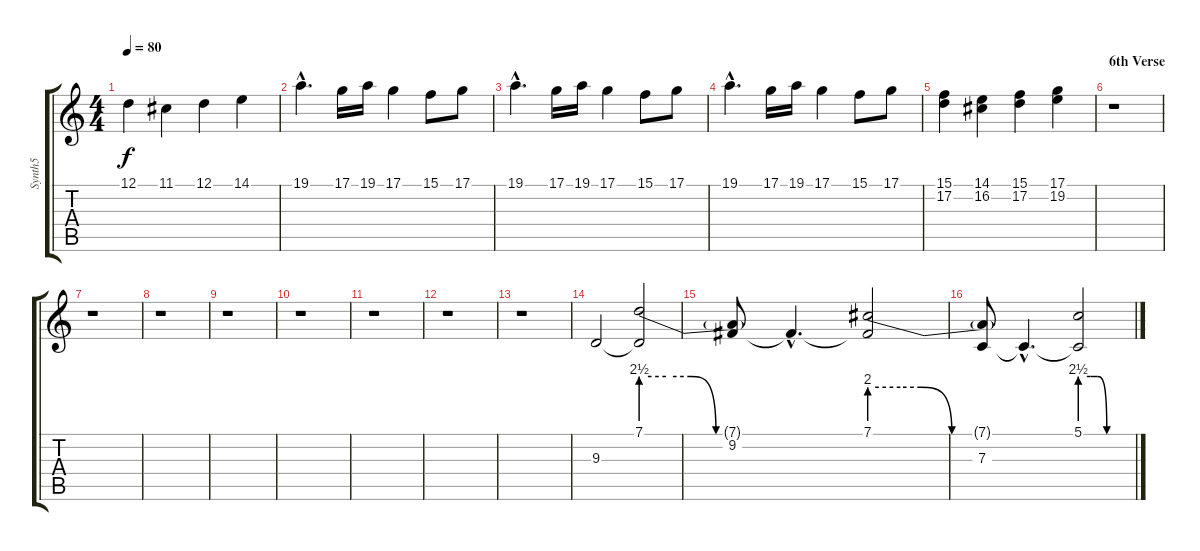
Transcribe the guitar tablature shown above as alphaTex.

\track ("Synth5" "Synth5") {instrument choiraahs}
\staff {score tabs}
\tuning (D4 A3 F3 C3 G2 D2) {hide}
\ts (4 4)
\tempo 80
\clef g2
\ks c
12.1.4{dy f} 11.1.4 12.1.4 14.1.4 |
19.1{hac}.4{d} 17.1.16 19.1.16 17.1.4 15.1.8 17.1.8 |
19.1{hac}.4{d} 17.1.16 19.1.16 17.1.4 15.1.8 17.1.8 |
19.1{hac}.4{d} 17.1.16 19.1.16 17.1.4 15.1.8 17.1.8 |
(15.1 17.2).4 (14.1 16.2).4 (15.1 17.2).4 (17.1 19.2).4 |
\section ("" "6th Verse")
r.1 |
r.1 |
r.1 |
r.1 |
r.1 |
r.1 |
r.1 |
r.1 |
9.3.2{volume 14} (7.1{be (custom 0 10 10 10 20 10 30 0 40 0 60 0)} 9.3{t}).2 |
(7.1{t} 9.2).8 9.2{hac t}.4{d} (7.1{be (custom 0 8 12 8 20 8 32 0 40 0 60 0)} 9.2{t}).2 |
(7.1{t} 7.3).8 7.3{hac t}.4{d} (5.1{be (custom 0 10 12 10 20 10 31 0 40 0 60 0)} 7.3{t}).2
